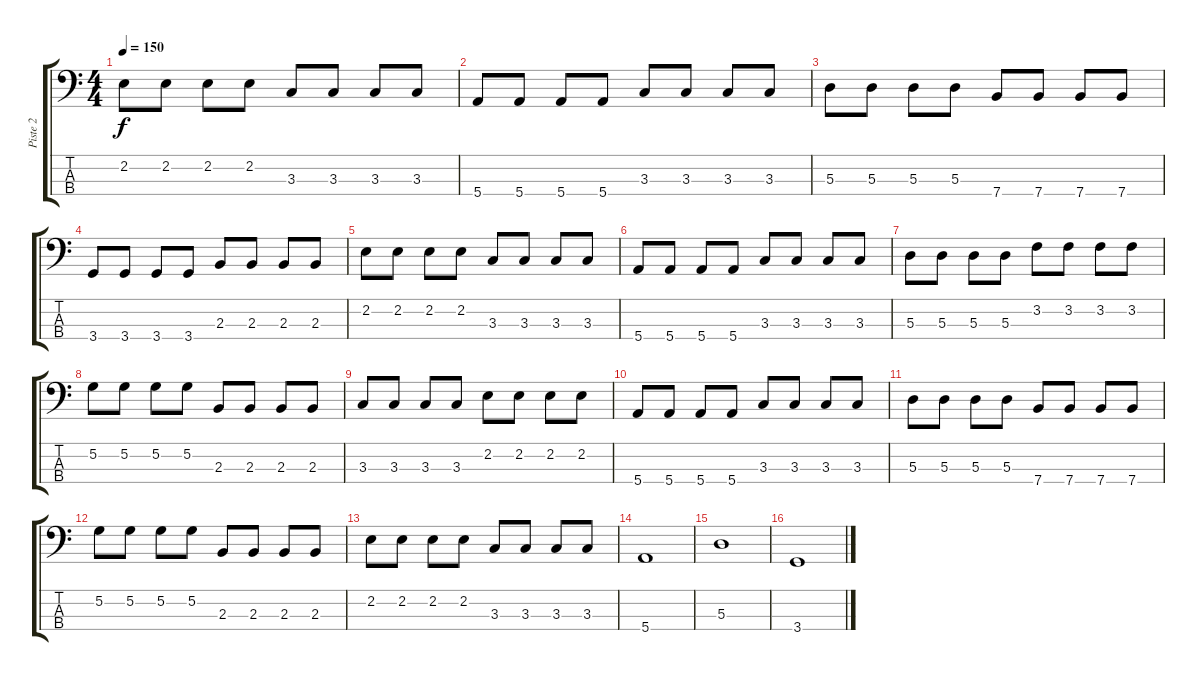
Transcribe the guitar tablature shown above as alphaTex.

\track ("Piste 2" "Piste 2") {instrument electricbasspick}
\staff {score tabs}
\tuning (G2 D2 A1 E1) {hide}
\ts (4 4)
\tempo 150
\clef f4
\ks c
2.2.8{dy f} 2.2.8 2.2.8 2.2.8 3.3.8 3.3.8 3.3.8 3.3.8 |
5.4.8 5.4.8 5.4.8 5.4.8 3.3.8 3.3.8 3.3.8 3.3.8 |
5.3.8 5.3.8 5.3.8 5.3.8 7.4.8 7.4.8 7.4.8 7.4.8 |
3.4.8 3.4.8 3.4.8 3.4.8 2.3.8 2.3.8 2.3.8 2.3.8 |
2.2.8 2.2.8 2.2.8 2.2.8 3.3.8 3.3.8 3.3.8 3.3.8 |
5.4.8 5.4.8 5.4.8 5.4.8 3.3.8 3.3.8 3.3.8 3.3.8 |
5.3.8 5.3.8 5.3.8 5.3.8 3.2.8 3.2.8 3.2.8 3.2.8 |
5.2.8 5.2.8 5.2.8 5.2.8 2.3.8 2.3.8 2.3.8 2.3.8 |
3.3.8 3.3.8 3.3.8 3.3.8 2.2.8 2.2.8 2.2.8 2.2.8 |
5.4.8 5.4.8 5.4.8 5.4.8 3.3.8 3.3.8 3.3.8 3.3.8 |
5.3.8 5.3.8 5.3.8 5.3.8 7.4.8 7.4.8 7.4.8 7.4.8 |
5.2.8 5.2.8 5.2.8 5.2.8 2.3.8 2.3.8 2.3.8 2.3.8 |
2.2.8 2.2.8 2.2.8 2.2.8 3.3.8 3.3.8 3.3.8 3.3.8 |
5.4.1 |
5.3.1 |
3.4.1
